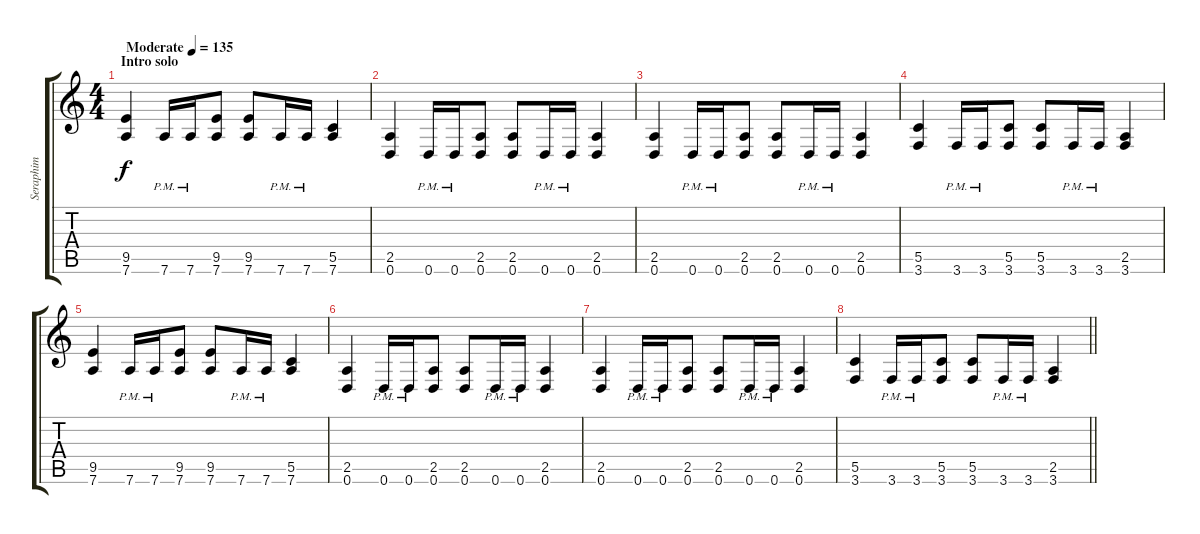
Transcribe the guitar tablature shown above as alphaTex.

\track ("Seraphim" "Seraphim") {instrument distortionguitar}
\staff {score tabs}
\tuning (D4 A3 F3 C3 G2 D2) {hide}
\ts (4 4)
\section ("" "Intro solo")
\tempo (135 "Moderate")
\clef g2
\ks c
(9.5 7.6).4{dy f instrument distortionguitar} 7.6{pm}.16 7.6{pm}.16 (9.5 7.6).8 (9.5 7.6).8 7.6{pm}.16 7.6{pm}.16 (5.5 7.6).4 |
(2.5 0.6).4 0.6{pm}.16 0.6{pm}.16 (2.5 0.6).8 (2.5 0.6).8 0.6{pm}.16 0.6{pm}.16 (2.5 0.6).4 |
(2.5 0.6).4 0.6{pm}.16 0.6{pm}.16 (2.5 0.6).8 (2.5 0.6).8 0.6{pm}.16 0.6{pm}.16 (2.5 0.6).4 |
(5.5 3.6).4 3.6{pm}.16 3.6{pm}.16 (5.5 3.6).8 (5.5 3.6).8 3.6{pm}.16 3.6{pm}.16 (2.5 3.6).4 |
(9.5 7.6).4 7.6{pm}.16 7.6{pm}.16 (9.5 7.6).8 (9.5 7.6).8 7.6{pm}.16 7.6{pm}.16 (5.5 7.6).4 |
(2.5 0.6).4 0.6{pm}.16 0.6{pm}.16 (2.5 0.6).8 (2.5 0.6).8 0.6{pm}.16 0.6{pm}.16 (2.5 0.6).4 |
(2.5 0.6).4 0.6{pm}.16 0.6{pm}.16 (2.5 0.6).8 (2.5 0.6).8 0.6{pm}.16 0.6{pm}.16 (2.5 0.6).4 |
\barLineRight lightlight
(5.5 3.6).4 3.6{pm}.16 3.6{pm}.16 (5.5 3.6).8 (5.5 3.6).8 3.6{pm}.16 3.6{pm}.16 (2.5 3.6).4
